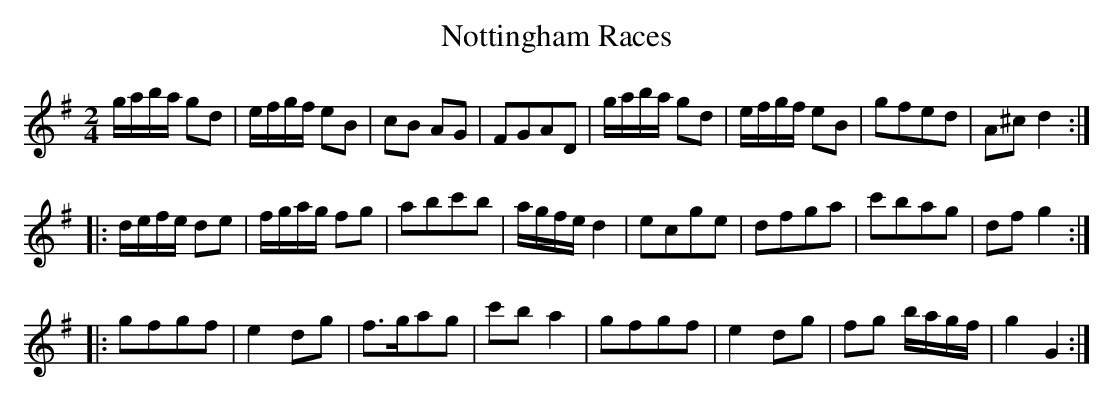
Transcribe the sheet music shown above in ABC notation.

X:1
T:Nottingham Races
M:2/4
K:G major
gaba g2d2| efgf e2B2| c2B2 A2G2| F2G2A2D2|\
gaba g2d2| efgf e2B2| g2f2e2d2| A2^c2 d4::
defe d2e2| fgag f2g2| a2b2c'2b2| agfe d4|\
e2c2g2e2| d2f2g2a2| c'2b2a2g2| d2f2 g4::
g2f2g2f2| e4 d2g2| f3ga2g2| c'2b2 a4|\
g2f2g2f2| e4d2g2| f2g2 bagf| g4 G4:|
